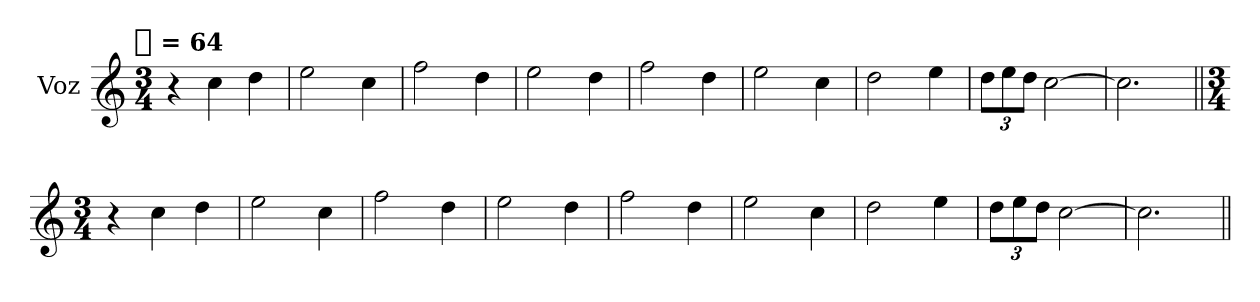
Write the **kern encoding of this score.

**kern
*part1
*staff1
*I"Voz
*I'V
*clefG2
*k[]
!!LO:TX:omd:t=[quarter] = 64
*M3/4
*MM64
=1
4r
4cc
4dd
=
2ee
4cc
=
2ff
4dd
=
2ee
4dd
=
2ff
4dd
=
2ee
4cc
=
2dd
4ee
=
12ddL
12ee
12ddJ
[2cc
=
2.cc]
=||
*M3/4
*MM64
4r
4cc
4dd
=
2ee
4cc
=
2ff
4dd
=
2ee
4dd
=
2ff
4dd
=
2ee
4cc
=
2dd
4ee
=
12ddL
12ee
12ddJ
[2cc
=
2.cc]
=||
*-
